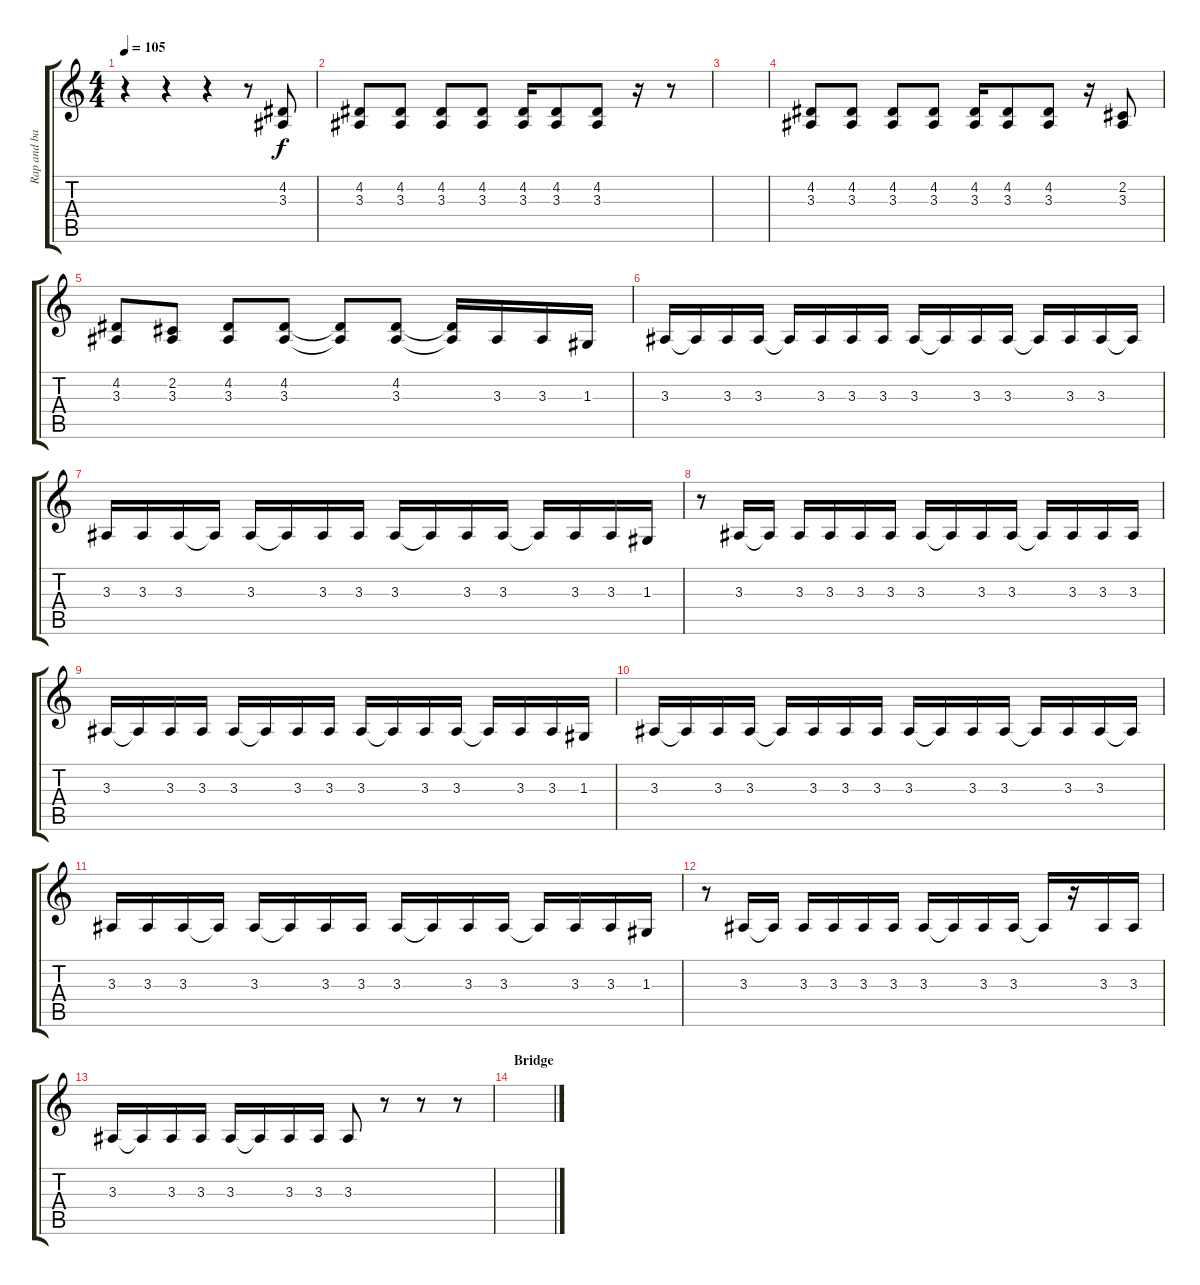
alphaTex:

\track ("Rap and backvocals (Mike Shinoda)" "Rap and ba") {instrument acousticgrandpiano}
\staff {score tabs}
\tuning (E4 B3 G3 D3 A2 E2) {hide}
\ts (4 4)
\tempo 105
\clef g2
\ks c
r.4{dy f} r.4 r.4 r.8 (4.2 3.3).8{volume 12 instrument synthvoice} |
(4.2 3.3).8 (4.2 3.3).8 (4.2 3.3).8 (4.2 3.3).8 (4.2 3.3).16 (4.2 3.3).8 (4.2 3.3).8 r.16 r.8 |
|
(4.2 3.3).8{volume 12 instrument synthvoice} (4.2 3.3).8 (4.2 3.3).8 (4.2 3.3).8 (4.2 3.3).16 (4.2 3.3).8 (4.2 3.3).8 r.16 (2.2 3.3).8 |
(4.2 3.3).8 (2.2 3.3).8 (4.2 3.3).8 (4.2 3.3).8 (4.2{t} 3.3{t}).8 (4.2 3.3).8 (4.2{t} 3.3{t}).16 3.3.16{volume 14 instrument acousticgrandpiano} 3.3.16 1.3.16 |
3.3.16 3.3{t}.16 3.3.16 3.3.16 3.3{t}.16 3.3.16 3.3.16 3.3.16 3.3.16 3.3{t}.16 3.3.16 3.3.16 3.3{t}.16 3.3.16 3.3.16 3.3{t}.16 |
3.3.16 3.3.16 3.3.16 3.3{t}.16 3.3.16 3.3{t}.16 3.3.16 3.3.16 3.3.16 3.3{t}.16 3.3.16 3.3.16 3.3{t}.16 3.3.16 3.3.16 1.3.16 |
r.8 3.3.16 3.3{t}.16 3.3.16 3.3.16 3.3.16 3.3.16 3.3.16 3.3{t}.16 3.3.16 3.3.16 3.3{t}.16 3.3.16 3.3.16 3.3.16 |
3.3.16 3.3{t}.16 3.3.16 3.3.16 3.3.16 3.3{t}.16 3.3.16 3.3.16 3.3.16 3.3{t}.16 3.3.16 3.3.16 3.3{t}.16 3.3.16 3.3.16 1.3.16 |
3.3.16 3.3{t}.16 3.3.16 3.3.16 3.3{t}.16 3.3.16 3.3.16 3.3.16 3.3.16 3.3{t}.16 3.3.16 3.3.16 3.3{t}.16 3.3.16 3.3.16 3.3{t}.16 |
3.3.16 3.3.16 3.3.16 3.3{t}.16 3.3.16 3.3{t}.16 3.3.16 3.3.16 3.3.16 3.3{t}.16 3.3.16 3.3.16 3.3{t}.16 3.3.16 3.3.16 1.3.16 |
r.8 3.3.16 3.3{t}.16 3.3.16 3.3.16 3.3.16 3.3.16 3.3.16 3.3{t}.16 3.3.16 3.3.16 3.3{t}.16 r.16 3.3.16 3.3.16 |
3.3.16 3.3{t}.16 3.3.16 3.3.16 3.3.16 3.3{t}.16 3.3.16 3.3.16 3.3.8 r.8 r.8 r.8 |
\section ("" "Bridge")
